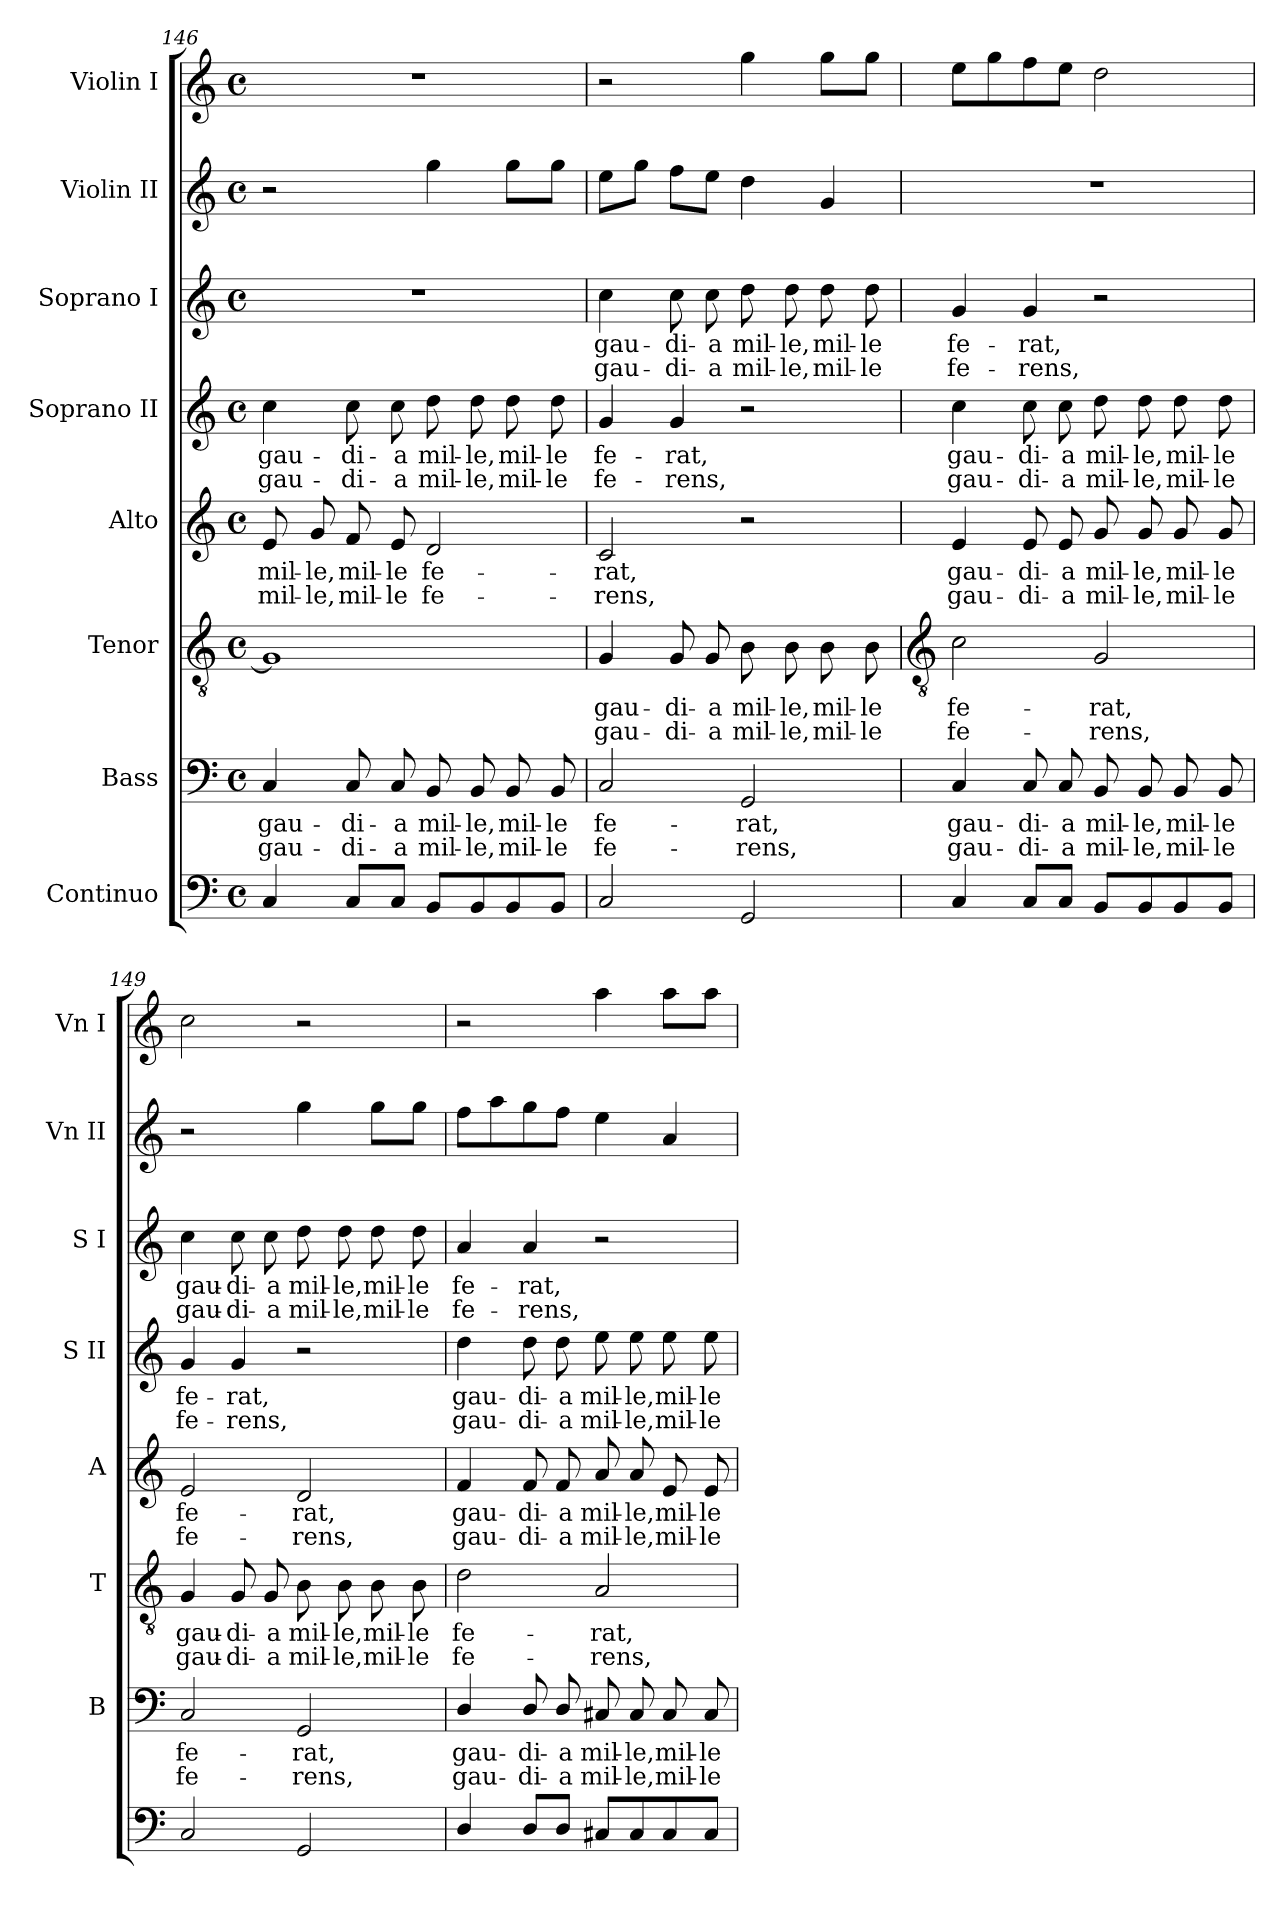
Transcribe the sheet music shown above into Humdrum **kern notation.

**kern	**kern	**text	**text	**kern	**text	**text	**kern	**text	**text	**kern	**text	**text	**kern	**text	**text	**kern	**kern
*part8	*part7	*part7	*part7	*part6	*part6	*part6	*part5	*part5	*part5	*part4	*part4	*part4	*part3	*part3	*part3	*part2	*part1
*staff8	*staff7	*staff7	*staff7	*staff6	*staff6	*staff6	*staff5	*staff5	*staff5	*staff4	*staff4	*staff4	*staff3	*staff3	*staff3	*staff2	*staff1
*I"Continuo	*I"Bass	*	*	*I"Tenor	*	*	*I"Alto	*	*	*I"Soprano II	*	*	*I"Soprano I	*	*	*I"Violin II	*I"Violin I
*	*I'B	*	*	*I'T	*	*	*I'A	*	*	*I'S II	*	*	*I'S I	*	*	*I'Vn II	*I'Vn I
*clefF4	*clefF4	*	*	*clefGv2	*	*	*clefG2	*	*	*clefG2	*	*	*clefG2	*	*	*clefG2	*clefG2
*k[]	*k[]	*	*	*k[]	*	*	*k[]	*	*	*k[]	*	*	*k[]	*	*	*k[]	*k[]
*C:	*C:	*	*	*C:	*	*	*C:	*	*	*C:	*	*	*C:	*	*	*C:	*C:
*M4/4	*M4/4	*	*	*M4/4	*	*	*M4/4	*	*	*M4/4	*	*	*M4/4	*	*	*M4/4	*M4/4
*met(c)	*met(c)	*	*	*met(c)	*	*	*met(c)	*	*	*met(c)	*	*	*met(c)	*	*	*met(c)	*met(c)
=146	=146	=146	=146	=146	=146	=146	=146	=146	=146	=146	=146	=146	=146	=146	=146	=146	=146
!	!	!LO:LY:b	!LO:LY:b	!	!	!	!	!LO:LY:b	!LO:LY:b	!	!LO:LY:b	!LO:LY:b	!	!	!	!	!
4C	4C	gau-	-gau-	1G]	.	.	8e	mil-	-mil-	4cc	gau-	-gau-	1r	.	.	2r	1r
!	!	!	!	!	!	!	!	!LO:LY:b	!LO:LY:b	!	!	!	!	!	!	!	!
.	.	.	.	.	.	.	8g	-le,	le,	.	.	.	.	.	.	.	.
!	!	!LO:LY:b	!LO:LY:b	!	!	!	!	!LO:LY:b	!LO:LY:b	!	!LO:LY:b	!LO:LY:b	!	!	!	!	!
8CL	8C	-di-	-di-	.	.	.	8f	mil-	-mil-	8cc	-di-	-di-	.	.	.	.	.
!	!	!LO:LY:b	!LO:LY:b	!	!	!	!	!LO:LY:b	!LO:LY:b	!	!LO:LY:b	!LO:LY:b	!	!	!	!	!
8CJ	8C	-a	a	.	.	.	8e	-le	le	8cc	-a	a	.	.	.	.	.
!	!	!LO:LY:b	!LO:LY:b	!	!	!	!	!LO:LY:b	!LO:LY:b	!	!LO:LY:b	!LO:LY:b	!	!	!	!	!
8BBL	8BB	mil-	-mil-	.	.	.	2d	fe-	-fe-	8dd	mil-	-mil-	.	.	.	4gg	.
!	!	!LO:LY:b	!LO:LY:b	!	!	!	!	!	!	!	!LO:LY:b	!LO:LY:b	!	!	!	!	!
8BB	8BB	-le,	le,	.	.	.	.	.	.	8dd	-le,	le,	.	.	.	.	.
!	!	!LO:LY:b	!LO:LY:b	!	!	!	!	!	!	!	!LO:LY:b	!LO:LY:b	!	!	!	!	!
8BB	8BB	mil-	-mil-	.	.	.	.	.	.	8dd	mil-	-mil-	.	.	.	8ggL	.
!	!	!LO:LY:b	!LO:LY:b	!	!	!	!	!	!	!	!LO:LY:b	!LO:LY:b	!	!	!	!	!
8BBJ	8BB	-le	le	.	.	.	.	.	.	8dd	-le	le	.	.	.	8ggJ	.
=147	=147	=147	=147	=147	=147	=147	=147	=147	=147	=147	=147	=147	=147	=147	=147	=147	=147
!	!	!LO:LY:b	!LO:LY:b	!	!LO:LY:b	!LO:LY:b	!	!LO:LY:b	!LO:LY:b	!	!LO:LY:b	!LO:LY:b	!	!LO:LY:b	!LO:LY:b	!	!
2C	2C	fe-	-fe-	4G	gau-	-gau-	2c	-rat,	rens,	4g	fe-	-fe-	4cc	gau-	-gau-	8eeL	2r
.	.	.	.	.	.	.	.	.	.	.	.	.	.	.	.	8ggJ	.
!	!	!	!	!	!LO:LY:b	!LO:LY:b	!	!	!	!	!LO:LY:b	!LO:LY:b	!	!LO:LY:b	!LO:LY:b	!	!
.	.	.	.	8G	-di-	-di-	.	.	.	4g	-rat,	rens,	8cc	-di-	-di-	8ffL	.
!	!	!	!	!	!LO:LY:b	!LO:LY:b	!	!	!	!	!	!	!	!LO:LY:b	!LO:LY:b	!	!
.	.	.	.	8G	-a	a	.	.	.	.	.	.	8cc	-a	a	8eeJ	.
!	!	!LO:LY:b	!LO:LY:b	!	!LO:LY:b	!LO:LY:b	!	!	!	!	!	!	!	!LO:LY:b	!LO:LY:b	!	!
2GG	2GG	-rat,	rens,	8B	mil-	-mil-	2r	.	.	2r	.	.	8dd	mil-	-mil-	4dd	4gg
!	!	!	!	!	!LO:LY:b	!LO:LY:b	!	!	!	!	!	!	!	!LO:LY:b	!LO:LY:b	!	!
.	.	.	.	8B	-le,	le,	.	.	.	.	.	.	8dd	-le,	le,	.	.
!	!	!	!	!	!LO:LY:b	!LO:LY:b	!	!	!	!	!	!	!	!LO:LY:b	!LO:LY:b	!	!
.	.	.	.	8B	mil-	-mil-	.	.	.	.	.	.	8dd	mil-	-mil-	4g	8ggL
!	!	!	!	!	!LO:LY:b	!LO:LY:b	!	!	!	!	!	!	!	!LO:LY:b	!LO:LY:b	!	!
.	.	.	.	8B	-le	le	.	.	.	.	.	.	8dd	-le	le	.	8ggJ
!!LO:LB:g=z
=148	=148	=148	=148	=148	=148	=148	=148	=148	=148	=148	=148	=148	=148	=148	=148	=148	=148
*	*	*	*	*clefGv2	*	*	*	*	*	*	*	*	*	*	*	*	*
!	!	!LO:LY:b	!LO:LY:b	!	!LO:LY:b	!LO:LY:b	!	!LO:LY:b	!LO:LY:b	!	!LO:LY:b	!LO:LY:b	!	!LO:LY:b	!LO:LY:b	!	!
4C	4C	gau-	-gau-	2c	fe-	-fe-	4e	gau-	-gau-	4cc	gau-	-gau-	4g	fe-	-fe-	1r	8eeL
.	.	.	.	.	.	.	.	.	.	.	.	.	.	.	.	.	8gg
!	!	!LO:LY:b	!LO:LY:b	!	!	!	!	!LO:LY:b	!LO:LY:b	!	!LO:LY:b	!LO:LY:b	!	!LO:LY:b	!LO:LY:b	!	!
8CL	8C	-di-	-di-	.	.	.	8e	-di-	-di-	8cc	-di-	-di-	4g	-rat,	rens,	.	8ff
!	!	!LO:LY:b	!LO:LY:b	!	!	!	!	!LO:LY:b	!LO:LY:b	!	!LO:LY:b	!LO:LY:b	!	!	!	!	!
8CJ	8C	-a	a	.	.	.	8e	-a	a	8cc	-a	a	.	.	.	.	8eeJ
!	!	!LO:LY:b	!LO:LY:b	!	!LO:LY:b	!LO:LY:b	!	!LO:LY:b	!LO:LY:b	!	!LO:LY:b	!LO:LY:b	!	!	!	!	!
8BBL	8BB	mil-	-mil-	2G	-rat,	rens,	8g	mil-	-mil-	8dd	mil-	-mil-	2r	.	.	.	2dd
!	!	!LO:LY:b	!LO:LY:b	!	!	!	!	!LO:LY:b	!LO:LY:b	!	!LO:LY:b	!LO:LY:b	!	!	!	!	!
8BB	8BB	-le,	le,	.	.	.	8g	-le,	le,	8dd	-le,	le,	.	.	.	.	.
!	!	!LO:LY:b	!LO:LY:b	!	!	!	!	!LO:LY:b	!LO:LY:b	!	!LO:LY:b	!LO:LY:b	!	!	!	!	!
8BB	8BB	mil-	-mil-	.	.	.	8g	mil-	-mil-	8dd	mil-	-mil-	.	.	.	.	.
!	!	!LO:LY:b	!LO:LY:b	!	!	!	!	!LO:LY:b	!LO:LY:b	!	!LO:LY:b	!LO:LY:b	!	!	!	!	!
8BBJ	8BB	-le	le	.	.	.	8g	-le	le	8dd	-le	le	.	.	.	.	.
=149	=149	=149	=149	=149	=149	=149	=149	=149	=149	=149	=149	=149	=149	=149	=149	=149	=149
!	!	!LO:LY:b	!LO:LY:b	!	!LO:LY:b	!LO:LY:b	!	!LO:LY:b	!LO:LY:b	!	!LO:LY:b	!LO:LY:b	!	!LO:LY:b	!LO:LY:b	!	!
2C	2C	fe-	-fe-	4G	gau-	-gau-	2e	fe-	-fe-	4g	fe-	-fe-	4cc	gau-	-gau-	2r	2cc
!	!	!	!	!	!LO:LY:b	!LO:LY:b	!	!	!	!	!LO:LY:b	!LO:LY:b	!	!LO:LY:b	!LO:LY:b	!	!
.	.	.	.	8G	-di-	-di-	.	.	.	4g	-rat,	rens,	8cc	-di-	-di-	.	.
!	!	!	!	!	!LO:LY:b	!LO:LY:b	!	!	!	!	!	!	!	!LO:LY:b	!LO:LY:b	!	!
.	.	.	.	8G	-a	a	.	.	.	.	.	.	8cc	-a	a	.	.
!	!	!LO:LY:b	!LO:LY:b	!	!LO:LY:b	!LO:LY:b	!	!LO:LY:b	!LO:LY:b	!	!	!	!	!LO:LY:b	!LO:LY:b	!	!
2GG	2GG	-rat,	rens,	8B	mil-	-mil-	2d	-rat,	rens,	2r	.	.	8dd	mil-	-mil-	4gg	2r
!	!	!	!	!	!LO:LY:b	!LO:LY:b	!	!	!	!	!	!	!	!LO:LY:b	!LO:LY:b	!	!
.	.	.	.	8B	-le,	le,	.	.	.	.	.	.	8dd	-le,	le,	.	.
!	!	!	!	!	!LO:LY:b	!LO:LY:b	!	!	!	!	!	!	!	!LO:LY:b	!LO:LY:b	!	!
.	.	.	.	8B	mil-	-mil-	.	.	.	.	.	.	8dd	mil-	-mil-	8ggL	.
!	!	!	!	!	!LO:LY:b	!LO:LY:b	!	!	!	!	!	!	!	!LO:LY:b	!LO:LY:b	!	!
.	.	.	.	8B	-le	le	.	.	.	.	.	.	8dd	-le	le	8ggJ	.
=150	=150	=150	=150	=150	=150	=150	=150	=150	=150	=150	=150	=150	=150	=150	=150	=150	=150
!	!	!LO:LY:b	!LO:LY:b	!	!LO:LY:b	!LO:LY:b	!	!LO:LY:b	!LO:LY:b	!	!LO:LY:b	!LO:LY:b	!	!LO:LY:b	!LO:LY:b	!	!
4D/	4D/	gau-	-gau-	2d	fe-	-fe-	4f	gau-	-gau-	4dd	gau-	-gau-	4a	fe-	-fe-	8ffL	2r
.	.	.	.	.	.	.	.	.	.	.	.	.	.	.	.	8aa	.
!	!	!LO:LY:b	!LO:LY:b	!	!	!	!	!LO:LY:b	!LO:LY:b	!	!LO:LY:b	!LO:LY:b	!	!LO:LY:b	!LO:LY:b	!	!
8D/L	8D/	-di-	-di-	.	.	.	8f	-di-	-di-	8dd	-di-	-di-	4a	-rat,	rens,	8gg	.
!	!	!LO:LY:b	!LO:LY:b	!	!	!	!	!LO:LY:b	!LO:LY:b	!	!LO:LY:b	!LO:LY:b	!	!	!	!	!
8D/J	8D/	-a	a	.	.	.	8f	-a	a	8dd	-a	a	.	.	.	8ffJ	.
!	!	!LO:LY:b	!LO:LY:b	!	!LO:LY:b	!LO:LY:b	!	!LO:LY:b	!LO:LY:b	!	!LO:LY:b	!LO:LY:b	!	!	!	!	!
8C#XL	8C#X	mil-	-mil-	2A	-rat,	rens,	8a	mil-	-mil-	8ee	mil-	-mil-	2r	.	.	4ee	4aa
!	!	!LO:LY:b	!LO:LY:b	!	!	!	!	!LO:LY:b	!LO:LY:b	!	!LO:LY:b	!LO:LY:b	!	!	!	!	!
8C#	8C#	-le,	le,	.	.	.	8a	-le,	le,	8ee	-le,	le,	.	.	.	.	.
!	!	!LO:LY:b	!LO:LY:b	!	!	!	!	!LO:LY:b	!LO:LY:b	!	!LO:LY:b	!LO:LY:b	!	!	!	!	!
8C#	8C#	mil-	-mil-	.	.	.	8e	mil-	-mil-	8ee	mil-	-mil-	.	.	.	4a	8aaL
!	!	!LO:LY:b	!LO:LY:b	!	!	!	!	!LO:LY:b	!LO:LY:b	!	!LO:LY:b	!LO:LY:b	!	!	!	!	!
8C#J	8C#	-le	le	.	.	.	8e	-le	le	8ee	-le	le	.	.	.	.	8aaJ
=	=	=	=	=	=	=	=	=	=	=	=	=	=	=	=	=	=
*-	*-	*-	*-	*-	*-	*-	*-	*-	*-	*-	*-	*-	*-	*-	*-	*-	*-
